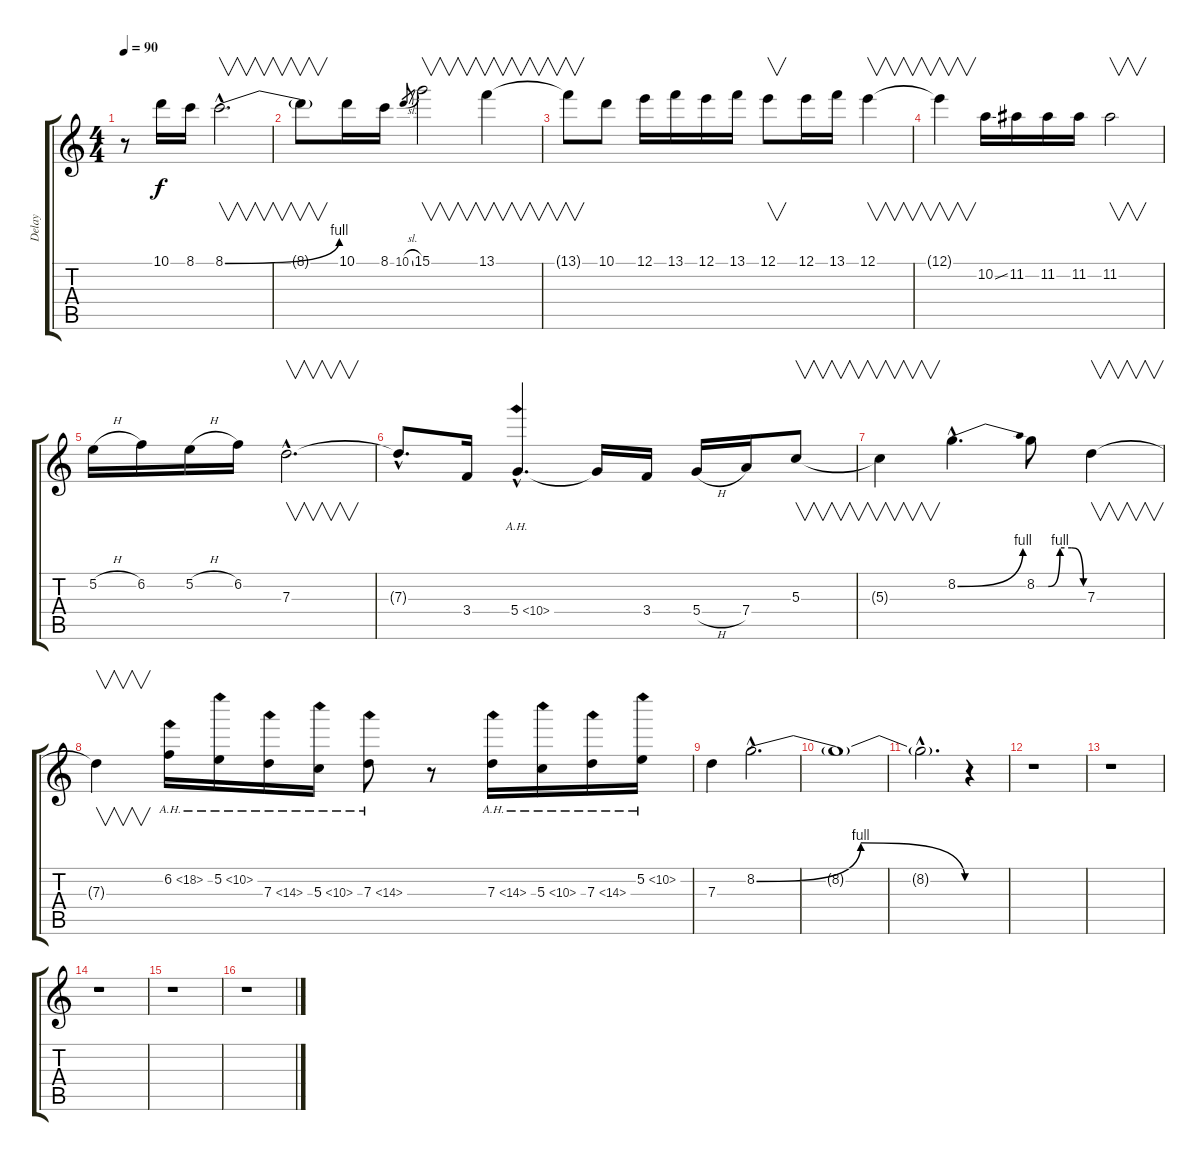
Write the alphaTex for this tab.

\track ("Delay" "Delay") {instrument overdrivenguitar}
\staff {score tabs}
\tuning (E4 B3 G3 D3 A2 D2) {hide}
\ts (4 4)
\tempo 90
\clef g2
\ks c
r.8{dy f} 10.1.16 8.1.16 8.1{be (bend 0 0 60 4) hac}.2{v d} |
8.1{t}.8{v} 10.1.16 8.1.16 10.1{sl}.8{gr} 15.1.2{v} 13.1.4{v} |
13.1{t}.8{v} 10.1.8 12.1.16 13.1.16 12.1.16 13.1.16 12.1.8{v} 12.1.16 13.1.16 12.1.4{v} |
12.1{t}.4{v} 10.2{ss}.16 11.2.16 11.2.16 11.2.16 11.2.2{v} |
5.2{h}.16 6.2.16 5.2{h}.16 6.2.16 7.3{hac}.2{v d} |
7.3{hac t}.8{d} 3.4.16 5.4{ah 5 hac}.4{d} 5.4{t}.16 3.4.16 5.4{h}.16 7.4.16 5.3.8{v} |
5.3{t}.4{v} 8.2{be (bend 0 0 60 4) hac}.4{d} 8.2{be (custom 0 0 15 0 30 4 45 4 60 0)}.8 7.3.4{v} |
7.3{t}.4{v} 6.2{ah 12}.16 5.2{ah 5}.16 7.3{ah 7}.16 5.3{ah 5}.16 7.3{ah 7}.8 r.8 7.3{ah 7}.16 5.3{ah 5}.16 7.3{ah 7}.16 5.2{ah 5}.16 |
7.3.4 8.2{be (bendrelease 0 0 10 4 30 4 60 0) hac}.2{d} |
8.2{t}.1 |
8.2{hac t}.2{d} r.4 |
r.1 |
r.1 |
r.1 |
r.1 |
r.1
